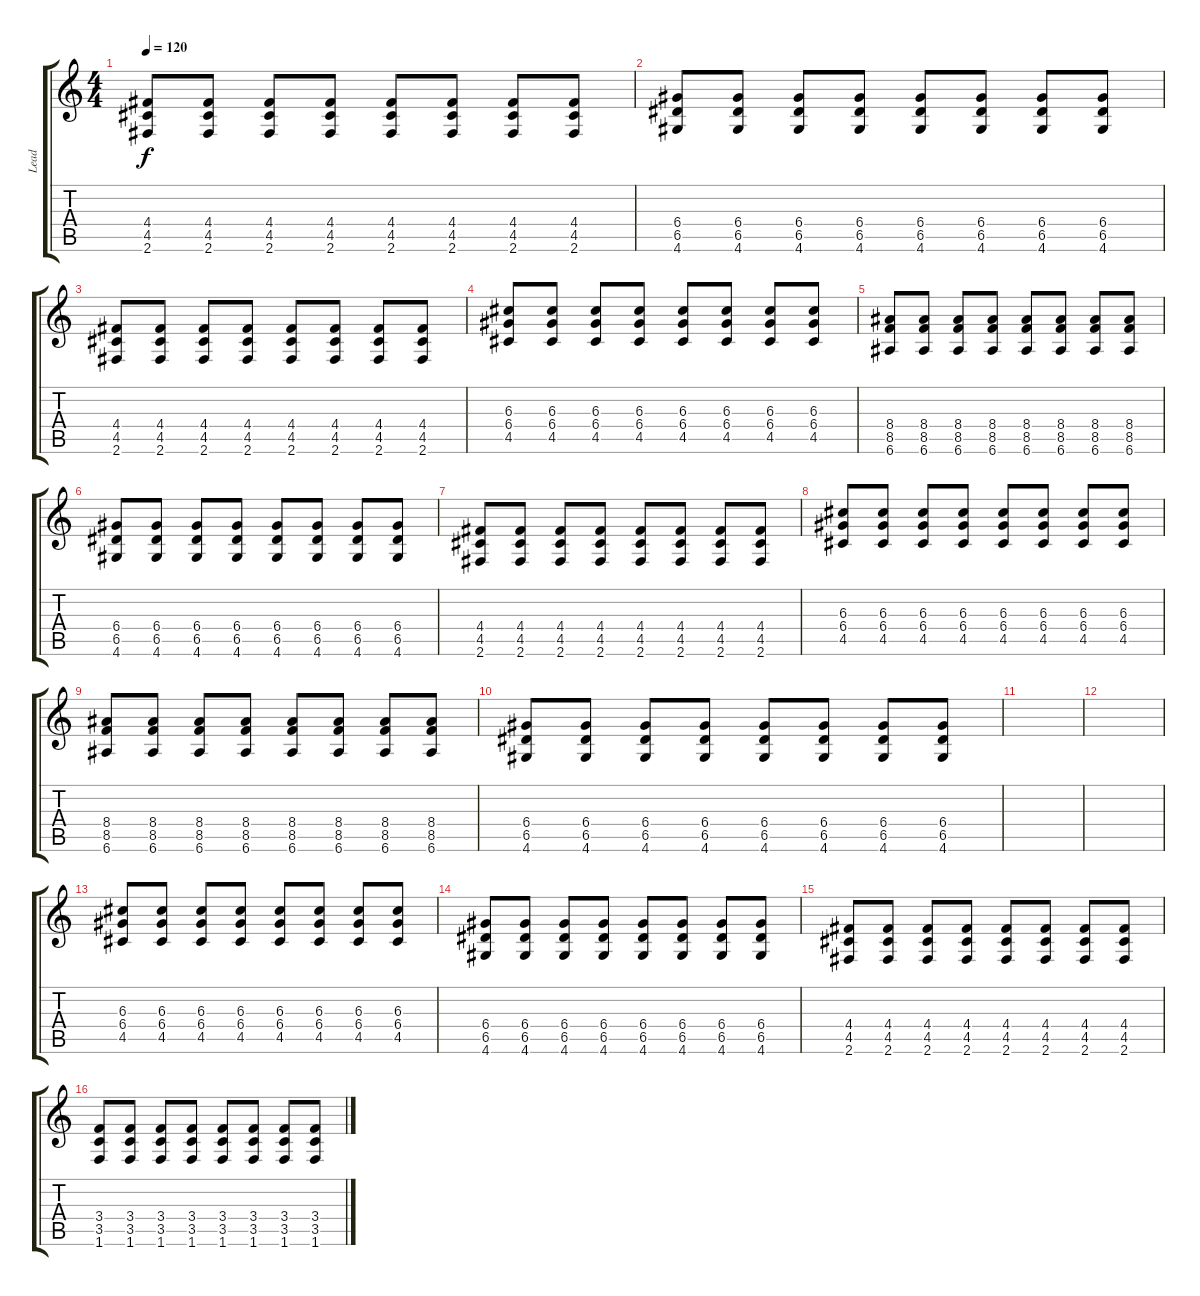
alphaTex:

\track ("Lead" "Lead") {instrument acousticguitarsteel}
\staff {score tabs}
\tuning (E4 B3 G3 D3 A2 E2) {hide}
\ts (4 4)
\tempo 120
\clef g2
\ks c
(4.4 4.5 2.6).8{dy f} (4.4 4.5 2.6).8 (4.4 4.5 2.6).8 (4.4 4.5 2.6).8 (4.4 4.5 2.6).8 (4.4 4.5 2.6).8 (4.4 4.5 2.6).8 (4.4 4.5 2.6).8 |
(6.4 6.5 4.6).8 (6.4 6.5 4.6).8 (6.4 6.5 4.6).8 (6.4 6.5 4.6).8 (6.4 6.5 4.6).8 (6.4 6.5 4.6).8 (6.4 6.5 4.6).8 (6.4 6.5 4.6).8 |
(4.4 4.5 2.6).8 (4.4 4.5 2.6).8 (4.4 4.5 2.6).8 (4.4 4.5 2.6).8 (4.4 4.5 2.6).8 (4.4 4.5 2.6).8 (4.4 4.5 2.6).8 (4.4 4.5 2.6).8 |
(6.3 6.4 4.5).8 (6.3 6.4 4.5).8 (6.3 6.4 4.5).8 (6.3 6.4 4.5).8 (6.3 6.4 4.5).8 (6.3 6.4 4.5).8 (6.3 6.4 4.5).8 (6.3 6.4 4.5).8 |
(8.4 8.5 6.6).8 (8.4 8.5 6.6).8 (8.4 8.5 6.6).8 (8.4 8.5 6.6).8 (8.4 8.5 6.6).8 (8.4 8.5 6.6).8 (8.4 8.5 6.6).8 (8.4 8.5 6.6).8 |
(6.4 6.5 4.6).8 (6.4 6.5 4.6).8 (6.4 6.5 4.6).8 (6.4 6.5 4.6).8 (6.4 6.5 4.6).8 (6.4 6.5 4.6).8 (6.4 6.5 4.6).8 (6.4 6.5 4.6).8 |
(4.4 4.5 2.6).8 (4.4 4.5 2.6).8 (4.4 4.5 2.6).8 (4.4 4.5 2.6).8 (4.4 4.5 2.6).8 (4.4 4.5 2.6).8 (4.4 4.5 2.6).8 (4.4 4.5 2.6).8 |
(6.3 6.4 4.5).8 (6.3 6.4 4.5).8 (6.3 6.4 4.5).8 (6.3 6.4 4.5).8 (6.3 6.4 4.5).8 (6.3 6.4 4.5).8 (6.3 6.4 4.5).8 (6.3 6.4 4.5).8 |
(8.4 8.5 6.6).8 (8.4 8.5 6.6).8 (8.4 8.5 6.6).8 (8.4 8.5 6.6).8 (8.4 8.5 6.6).8 (8.4 8.5 6.6).8 (8.4 8.5 6.6).8 (8.4 8.5 6.6).8 |
(6.4 6.5 4.6).8 (6.4 6.5 4.6).8 (6.4 6.5 4.6).8 (6.4 6.5 4.6).8 (6.4 6.5 4.6).8 (6.4 6.5 4.6).8 (6.4 6.5 4.6).8 (6.4 6.5 4.6).8 |
|
|
(6.3 6.4 4.5).8 (6.3 6.4 4.5).8 (6.3 6.4 4.5).8 (6.3 6.4 4.5).8 (6.3 6.4 4.5).8 (6.3 6.4 4.5).8 (6.3 6.4 4.5).8 (6.3 6.4 4.5).8 |
(6.4 6.5 4.6).8 (6.4 6.5 4.6).8 (6.4 6.5 4.6).8 (6.4 6.5 4.6).8 (6.4 6.5 4.6).8 (6.4 6.5 4.6).8 (6.4 6.5 4.6).8 (6.4 6.5 4.6).8 |
(4.4 4.5 2.6).8 (4.4 4.5 2.6).8 (4.4 4.5 2.6).8 (4.4 4.5 2.6).8 (4.4 4.5 2.6).8 (4.4 4.5 2.6).8 (4.4 4.5 2.6).8 (4.4 4.5 2.6).8 |
(3.4 3.5 1.6).8 (3.4 3.5 1.6).8 (3.4 3.5 1.6).8 (3.4 3.5 1.6).8 (3.4 3.5 1.6).8 (3.4 3.5 1.6).8 (3.4 3.5 1.6).8 (3.4 3.5 1.6).8
